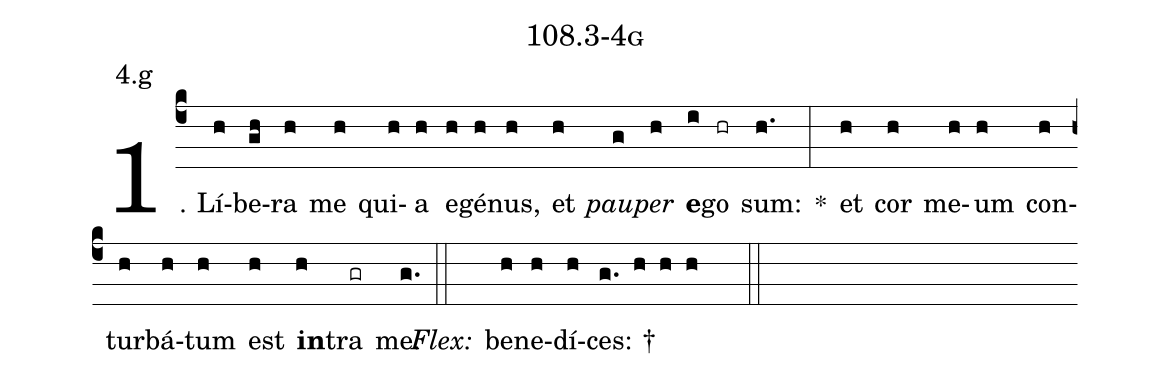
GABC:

name: 108.3-4g;
annotation: 4.g;
%%
(c4)1. Lí(h)be(gh)ra(h) me(h) qui(h)a(h) e(h)gé(h)nus,(h) et(h) <i>pau</i>(g)<i>per</i>(h) <b>e</b>(i)go(hr) sum:(h.) *(:) et(h) cor(h) me(h)um(h) con(h)tur(h)bá(h)tum(h) est(h) <b>in</b>(h)tra(gr) me.(g.) (::)
<i>Flex:</i>()  be(h)ne(h)dí(h)ces: †(g. h h h  ::)
